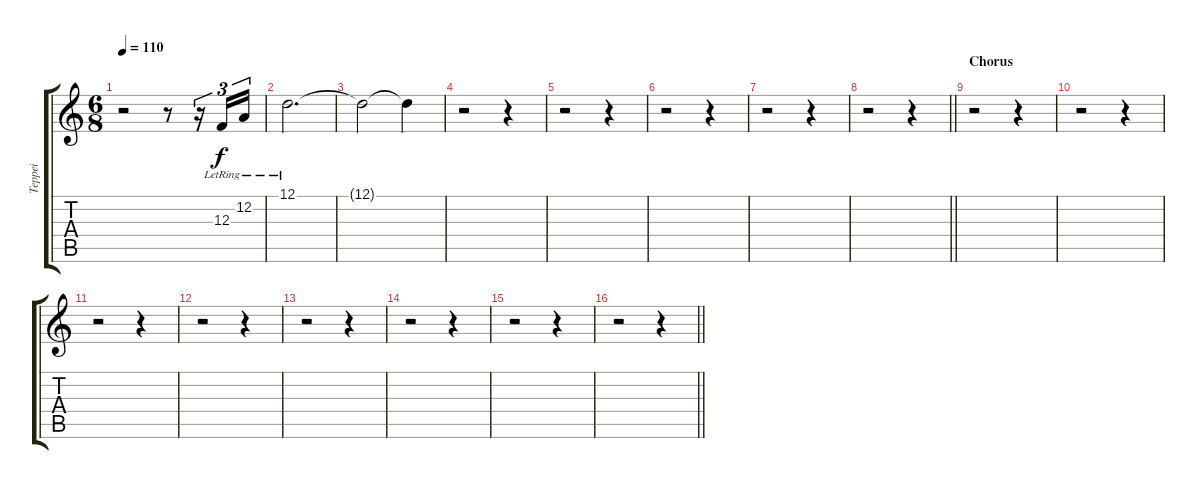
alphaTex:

\track ("Teppei" "Teppei") {instrument electricpiano1}
\staff {score tabs}
\tuning (D4 A3 F3 C3 G2 D2) {hide}
\ts (6 8)
\tempo 110
\clef g2
\ks c
r.2{dy f} r.8 r.16{tu (3 2)} 12.3{lr}.16{tu (3 2)} 12.2{lr}.16{tu (3 2)} |
12.1{lr}.2{d} |
12.1{t}.2 12.1{t}.4 |
r.2 r.4 |
r.2 r.4 |
r.2 r.4 |
r.2 r.4 |
\barLineRight lightlight
r.2 r.4 |
\section ("" "Chorus")
r.2 r.4 |
r.2 r.4 |
r.2 r.4 |
r.2 r.4 |
r.2 r.4 |
r.2 r.4 |
r.2 r.4 |
\barLineRight lightlight
r.2 r.4
